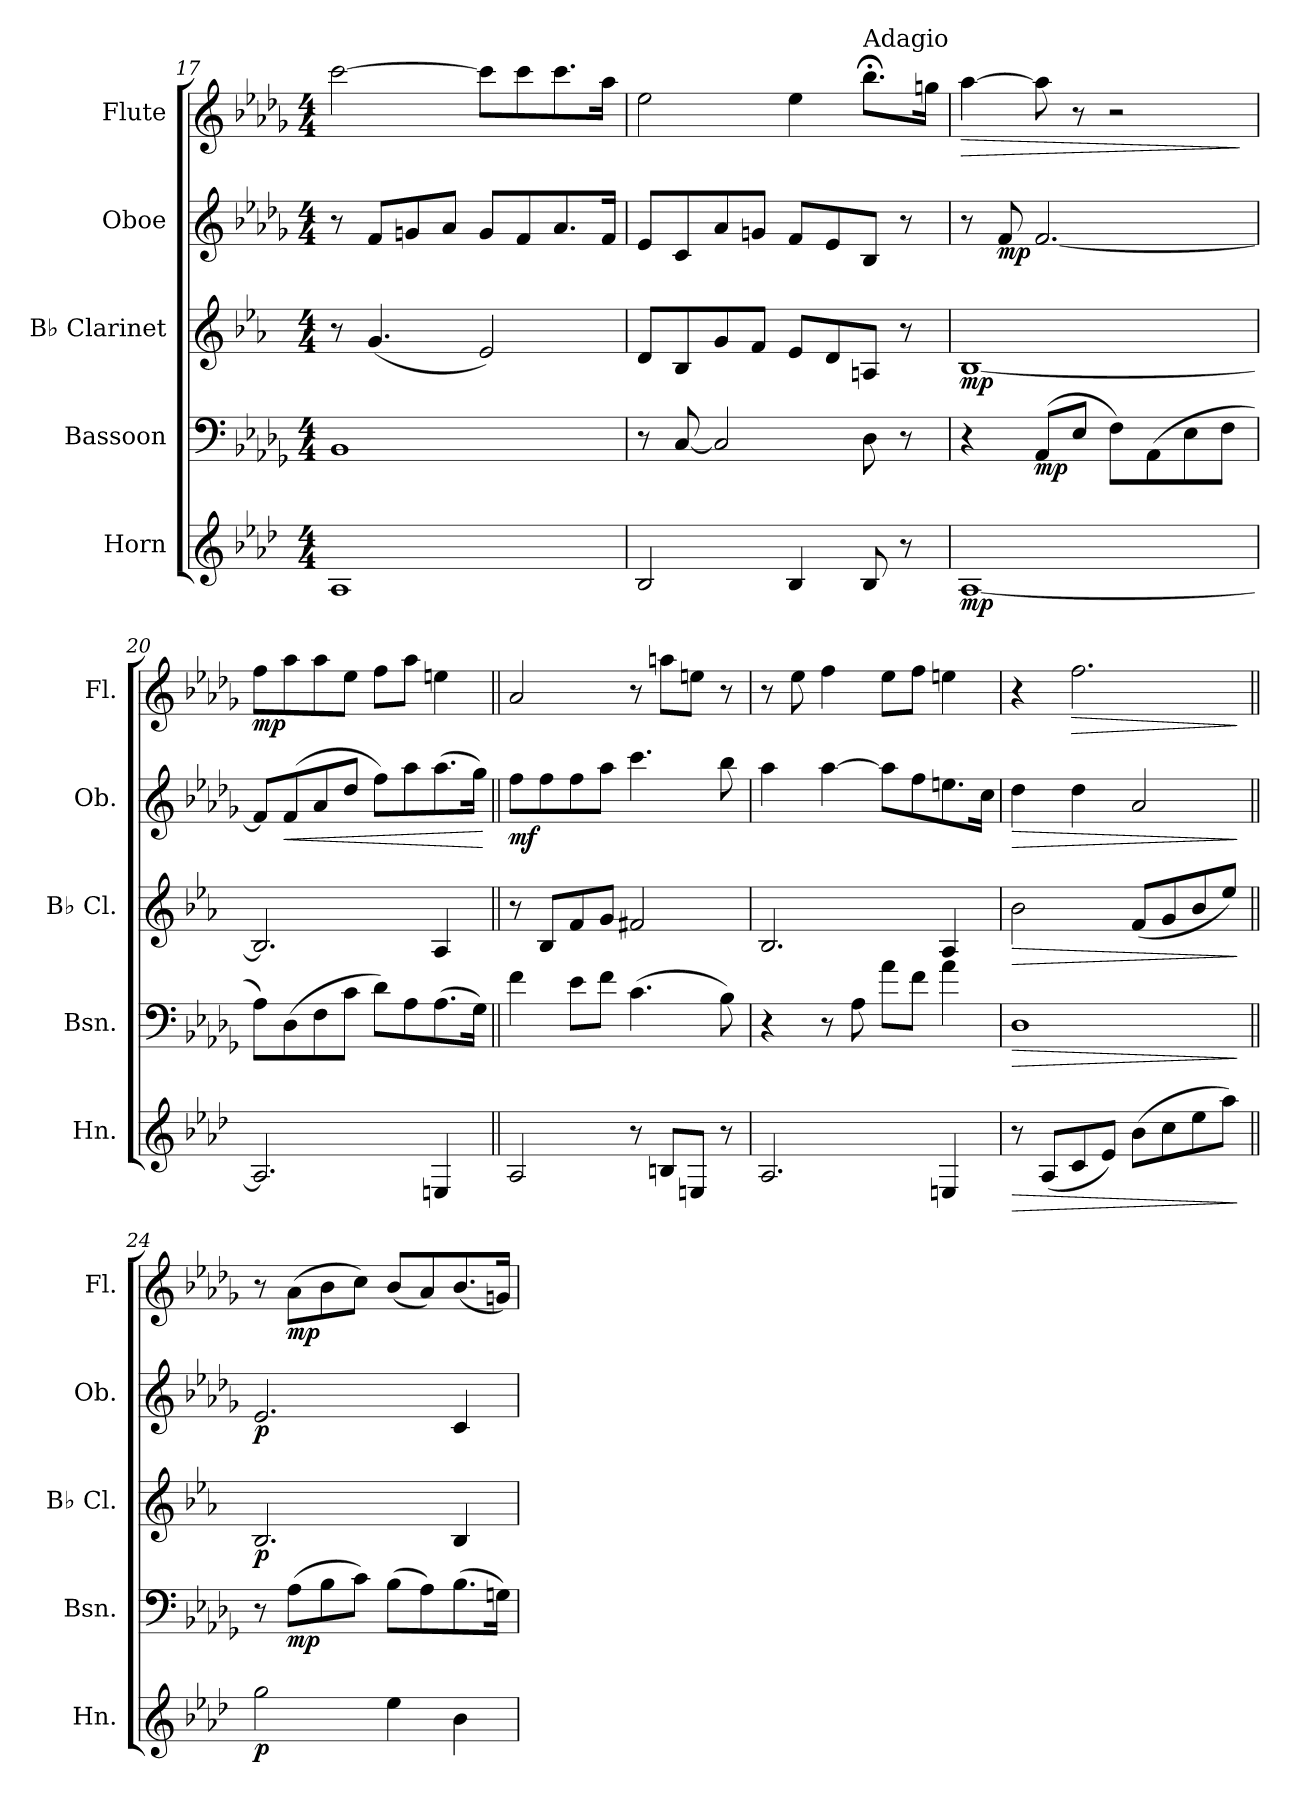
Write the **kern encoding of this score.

**kern	**dynam	**kern	**dynam	**kern	**dynam	**kern	**dynam	**kern	**dynam
*part5	*part5	*part4	*part4	*part3	*part3	*part2	*part2	*part1	*part1
*staff5	*staff5	*staff4	*staff4	*staff3	*staff3	*staff2	*staff2	*staff1	*staff1
*I"Horn	*	*I"Bassoon	*	*I"B♭ Clarinet	*	*I"Oboe	*	*I"Flute	*
*I'Hn.	*	*I'Bsn.	*	*I'B♭ Cl.	*	*I'Ob.	*	*I'Fl.	*
!!LO:PB:g=z
*clefG2	*	*clefF4	*	*clefG2	*	*clefG2	*	*clefG2	*
*ITrd4c7	*	*	*	*ITrd1c2	*	*	*	*	*
*k[b-e-a-d-g-]	*	*k[b-e-a-d-g-]	*	*k[b-e-a-d-g-]	*	*k[b-e-a-d-g-]	*	*k[b-e-a-d-g-]	*
*D-:	*	*D-:	*	*D-:	*	*D-:	*	*D-:	*
*M4/4	*	*M4/4	*	*M4/4	*	*M4/4	*	*M4/4	*
=17	=17	=17	=17	=17	=17	=17	=17	=17	=17
1D-	.	1BB-	.	8r	.	8r	.	[2ccc\	.
.	.	.	.	(4.f/	.	8f/L	.	.	.
.	.	.	.	.	.	8gn/	.	.	.
.	.	.	.	.	.	8a-/J	.	.	.
.	.	.	.	2d-/)	.	8g/L	.	8ccc\L]	.
.	.	.	.	.	.	8f/	.	8ccc\	.
.	.	.	.	.	.	8.a-/	.	8.ccc\	.
.	.	.	.	.	.	16f/Jk	.	16aa-\Jk	.
=18	=18	=18	=18	=18	=18	=18	=18	=18	=18
2E-/	.	8r	.	8c/L	.	8e-/L	.	2ee-\	.
.	.	[8C/	.	8A-/	.	8c/	.	.	.
.	.	2C/]	.	8f/	.	8a-/	.	.	.
.	.	.	.	8e-/J	.	8gn/J	.	.	.
4E-/	.	.	.	8d-/L	.	8f/L	.	4ee-\	.
.	.	.	.	8c/	.	8e-/	.	.	.
!	!	!	!	!	!	!	!	!LO:TX:a:t=Adagio	!
8E-/	.	8D-\	.	8Gn/J	.	8B-/J	.	8.bb-;<\L	.
8r	.	8r	.	8r	.	8r	.	.	.
.	.	.	.	.	.	.	.	16ggn\Jk	.
=19	=19	=19	=19	=19	=19	=19	=19	=19	=19
!	!LO:DY:b	!	!	!	!LO:DY:b	!	!	!	!LO:HP:b
[1D-	mp	4r	.	[1A-	mp	8r	.	[4aa-\	>
!	!	!	!	!	!	!	!LO:DY:b	!	!
.	.	.	.	.	.	8f/	mp	.	.
!	!	!	!LO:DY:b	!	!	!	!	!	!
.	.	(8AA-/L	mp	.	.	[2.f/	.	8aa-\]	.
.	.	8E-/J	.	.	.	.	.	8r	.
.	.	8F\L)	.	.	.	.	.	2r	.
.	.	(8AA-\	.	.	.	.	.	.	.
.	.	8E-\	.	.	.	.	.	.	.
.	.	8F\J	.	.	.	.	.	.	.
.	.	.	.	.	.	.	.	.	]
=20	=20	=20	=20	=20	=20	=20	=20	=20	=20
!	!	!	!	!	!	!	!	!	!LO:DY:b
2.D-/]	.	8A-\L)	.	2.A-/]	.	8f/L]	.	8ff\L	mp
!	!	!	!	!	!	!	!LO:HP:b	!	!
.	.	(8D-\	.	.	.	(8f/	<	8aa-\	.
.	.	8F\	.	.	.	8a-/	.	8aa-\	.
.	.	8c\J	.	.	.	8dd-/J	.	8ee-\J	.
.	.	8d-\L)	.	.	.	8ff\L)	.	8ff\L	.
.	.	8A-\	.	.	.	8aa-\	.	8aa-\J	.
4AAn/	.	(8.A-\	.	4G-/	.	(8.aa-\	.	4een\	.
.	.	16G-\Jk)	.	.	.	16gg-\Jk)	.	.	.
.	.	.	.	.	.	.	[	.	.
!!LO:LB:g=z
=21||	=21||	=21||	=21||	=21||	=21||	=21||	=21||	=21||	=21||
!	!	!	!	!	!	!	!LO:DY:b	!	!
2D-/	.	4f\	.	8r	.	8ff\L	mf	2a-/	.
.	.	.	.	8A-/L	.	8ff\	.	.	.
.	.	8e-\L	.	8e-/	.	8ff\	.	.	.
.	.	8f\J	.	8f/J	.	8aa-\J	.	.	.
8r	.	(4.c\	.	2en/	.	4.ccc\	.	8r	.
8En/L	.	.	.	.	.	.	.	8aan\L	.
8AAn/J	.	.	.	.	.	.	.	8een\J	.
8r	.	8B-\)	.	.	.	8bb-\	.	8r	.
=22	=22	=22	=22	=22	=22	=22	=22	=22	=22
2.D-/	.	4r	.	2.A-/	.	4aa-\	.	8r	.
.	.	.	.	.	.	.	.	8ee-\	.
.	.	8r	.	.	.	[4aa-\	.	4ff\	.
.	.	8A-\	.	.	.	.	.	.	.
.	.	8a-\L	.	.	.	8aa-\L]	.	8ee-\L	.
.	.	8f\J	.	.	.	8ff\	.	8ff\J	.
4AAn/	.	4a-\	.	4G-/	.	8.een\	.	4een\	.
.	.	.	.	.	.	16cc\Jk	.	.	.
=23	=23	=23	=23	=23	=23	=23	=23	=23	=23
!	!LO:HP:b	!	!LO:HP:b	!	!LO:HP:b	!	!LO:HP:b	!	!
8r	>	1D-	>	2a-\	>	4dd-\	>	4r	.
(8D-/L	.	.	.	.	.	.	.	.	.
!	!	!	!	!	!	!	!	!	!LO:HP:b
8F/	.	.	.	.	.	4dd-\	.	2.ff\	>
8A-/J)	.	.	.	.	.	.	.	.	.
(8e-\L	.	.	.	(8e-/L	.	2a-/	.	.	.
8f\	.	.	.	8f/	.	.	.	.	.
8a-\	.	.	.	8a-/	.	.	.	.	.
8dd-\J)	.	.	.	8dd-/J)	.	.	.	.	.
.	]	.	]	.	]	.	]	.	]
=24||	=24||	=24||	=24||	=24||	=24||	=24||	=24||	=24||	=24||
!	!LO:DY:b	!	!	!	!LO:DY:b	!	!LO:DY:b	!	!
2cc\	p	8r	.	2.A-/	p	2.e-/	p	8r	.
!	!	!	!LO:DY:b	!	!	!	!	!	!LO:DY:b
.	.	(8A-\L	mp	.	.	.	.	(8a-\L	mp
.	.	8B-\	.	.	.	.	.	8b-\	.
.	.	8c\J)	.	.	.	.	.	8cc\J)	.
4a-\	.	(8B-\L	.	.	.	.	.	(8b-/L	.
.	.	8A-\)	.	.	.	.	.	8a-/)	.
4e-\	.	(8.B-\	.	4A-/	.	4c/	.	(8.b-/	.
.	.	16Gn\Jk)	.	.	.	.	.	16gn/Jk)	.
=	=	=	=	=	=	=	=	=	=
*-	*-	*-	*-	*-	*-	*-	*-	*-	*-
